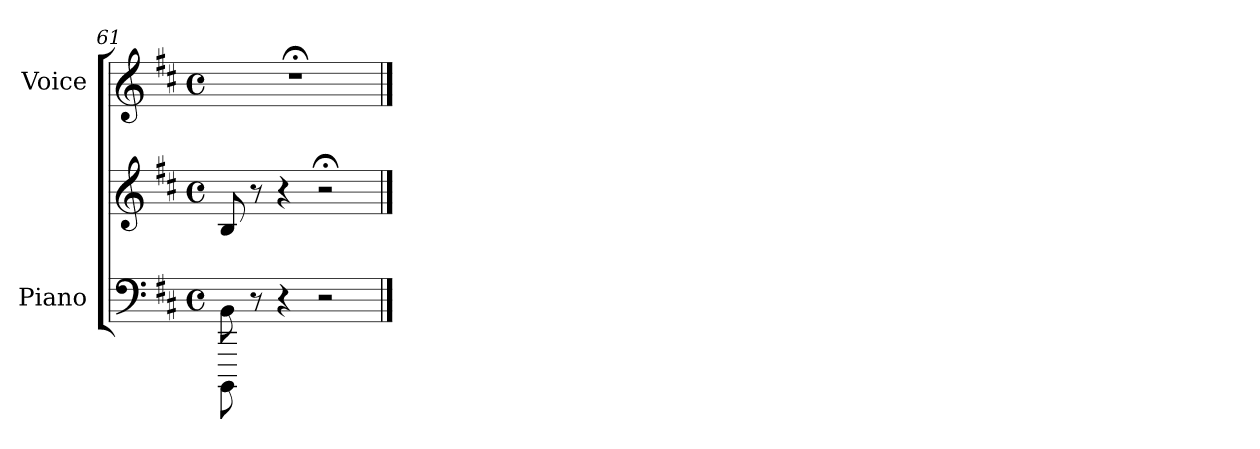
**kern	**kern	**kern
*part2	*part2	*part1
*staff3	*staff2	*staff1
*I"Piano	*	*I"Voice
*I'Pno	*	*
*clefF4	*clefG2	*clefG2
*k[f#c#]	*k[f#c#]	*k[f#c#]
*M4/4	*M4/4	*M4/4
*met(c)	*met(c)	*met(c)
=61	=61	=61
*^	*	*
8BB\	8BBBB\	8B/	1r;<
2..ryy	8r	8r	.
.	4r	4r	.
.	2r	2r;<	.
*v	*v	*	*
==	==	==
*-	*-	*-
